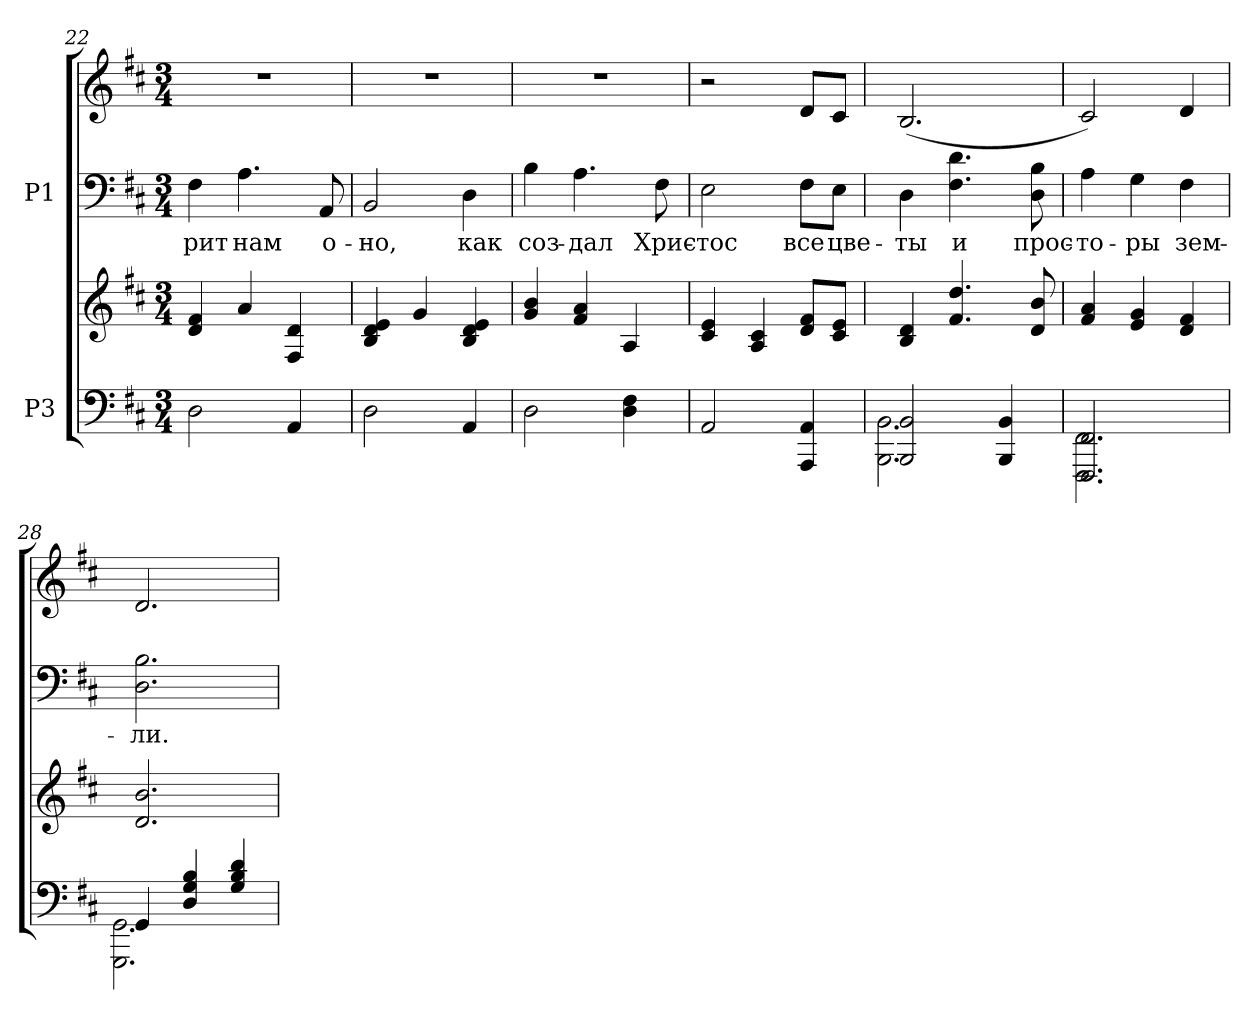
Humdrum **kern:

**kern	**kern	**kern	**text	**kern
*part2	*part2	*part1	*part1	*part1
*staff4	*staff3	*staff2	*staff2	*staff1
*I"P3	*	*I"P1	*	*
*clefF4	*clefG2	*clefF4	*	*clefG2
*k[f#c#]	*k[f#c#]	*k[f#c#]	*	*k[f#c#]
*D:	*D:	*D:	*	*D:
*M3/4	*M3/4	*M3/4	*	*M3/4
=22	=22	=22	=22	=22
!	!	!	!LO:LY:a:color=#000000	!LO:N:vis=1
2Di\	4di/ 4f#i	4F#i\	-рит	2.r
!	!	!	!LO:LY:a:color=#000000	!
.	4ai/	4.Ai\	нам	.
4AAi/	4F#i/ 4di	.	.	.
!	!	!	!LO:LY:a:color=#000000	!
.	.	8AAi/	о-	.
=23	=23	=23	=23	=23
!	!	!	!LO:LY:a:color=#000000	!LO:N:vis=1
2Di\	4Bi/ 4di 4ei	2BBi/	-но,	2.r
.	4gi/	.	.	.
!	!	!	!LO:LY:a:color=#000000	!
4AAi/	4Bi/ 4di 4ei	4Di\	как	.
=24	=24	=24	=24	=24
!	!	!	!LO:LY:a:color=#000000	!LO:N:vis=1
2Di\	4gi/ 4bi	4Bi\	соз-	2.r
!	!	!	!LO:LY:a:color=#000000	!
.	4f#i/ 4ai	4.Ai\	-дал	.
4Di\ 4F#i	4Ai/	.	.	.
!	!	!	!LO:LY:a:color=#000000	!
.	.	8F#i\	Хрис-	.
!!LO:PB:g=z
=25	=25	=25	=25	=25
!	!	!	!LO:LY:a:color=#000000	!
2AAi/	4c#i/ 4ei	2Ei\	-тос	2r
.	4Ai/ 4c#i	.	.	.
!	!	!	!LO:LY:a:color=#000000	!
4AAAi/ 4AAi	8di/ 8f#iL	8F#i\L	все	8di/L
!	!	!	!LO:LY:a:color=#000000	!
.	8c#i/ 8eiJ	8Ei\J	цве-	8c#i/J
=26	=26	=26	=26	=26
*^	*	*	*	*
!	!	!	!	!LO:LY:a:color=#000000	!
2BBBi/ 2BBi	2.BBBi\ 2.BBi	4Bi/ 4di	4Di\	-ты	(2.Bi/
!	!	!	!	!LO:LY:a:color=#000000	!
.	.	4.f#i/ 4.ddi	4.F#i\ 4.di	и	.
4BBBi/ 4BBi	.	.	.	.	.
!	!	!	!	!LO:LY:a:color=#000000	!
.	.	8di/ 8bi	8Di\ 8Bi	прос-	.
=27	=27	=27	=27	=27	=27
!	!	!	!	!LO:LY:a:color=#000000	!
2.FFF#i/ 2.FF#i	2.FFF#i\ 2.FF#i	4f#i/ 4ai	4Ai\	-то-	2c#i/)
!	!	!	!	!LO:LY:a:color=#000000	!
.	.	4ei/ 4gi	4Gi\	-ры	.
!	!	!	!	!LO:LY:a:color=#000000	!
.	.	4di/ 4f#i	4F#i\	зем-	4di/
=28	=28	=28	=28	=28	=28
!	!	!	!	!LO:LY:a:color=#000000	!
4GGi/	2.GGGi\ 2.GGi	2.di/ 2.bi	2.Di\ 2.Bi	-ли.	2.di/
4Di/ 4Gi 4Bi	.	.	.	.	.
4Gi/ 4Bi 4di	.	.	.	.	.
*v	*v	*	*	*	*
=	=	=	=	=
*-	*-	*-	*-	*-
